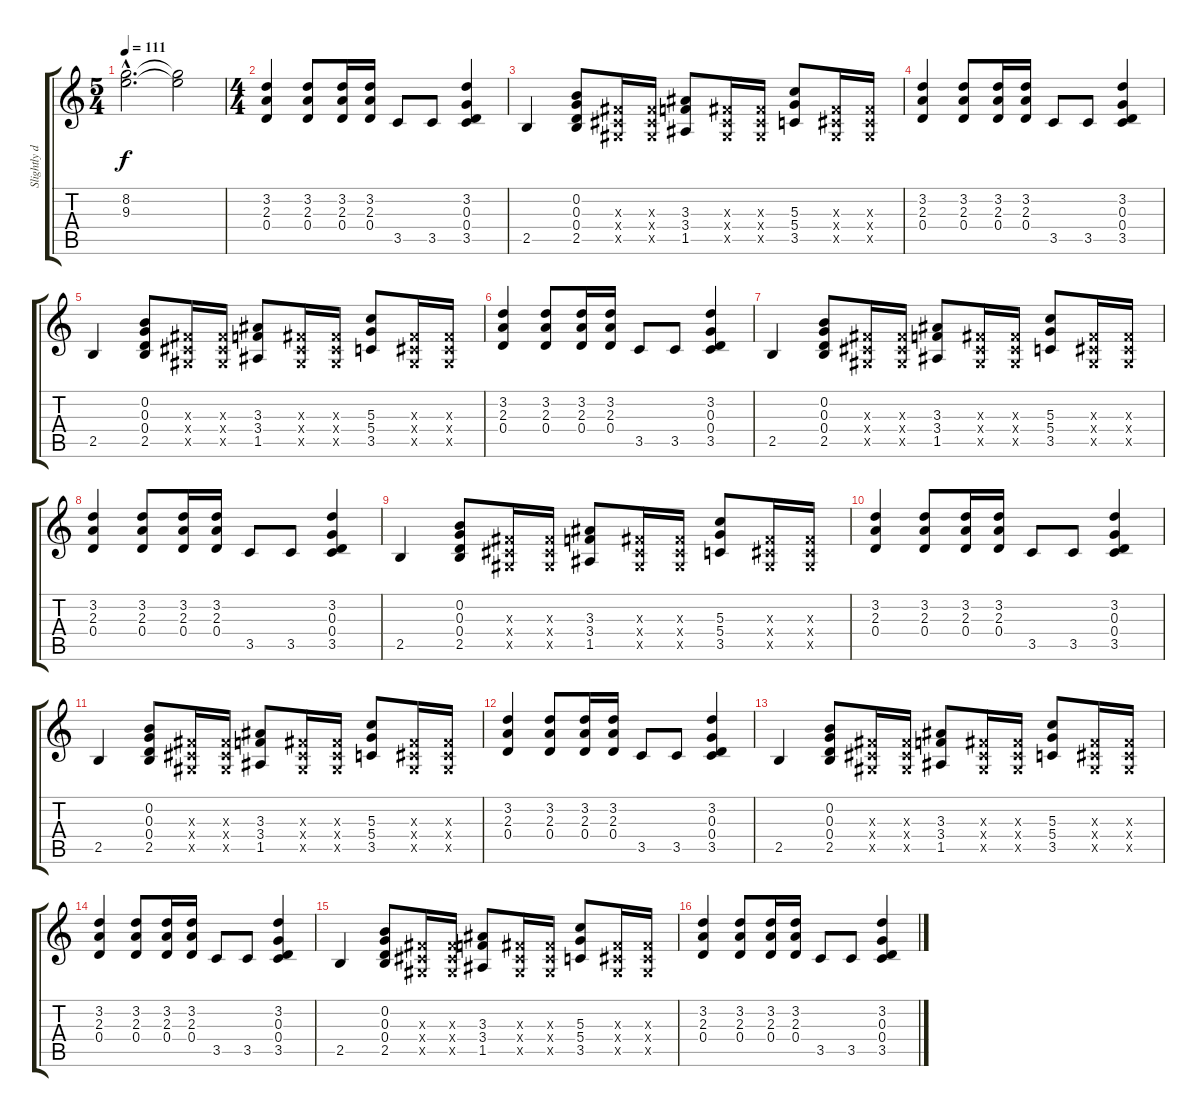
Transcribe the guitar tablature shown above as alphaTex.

\track ("Slightly distorted guitar" "Slightly d") {instrument electricguitarclean}
\staff {score tabs}
\tuning (E4 B3 G3 D3 A2 E2) {hide}
\ts (5 4)
\tempo 111
\clef g2
\ks c
(8.2{hac} 9.3{hac}).2{d dy f} (8.2{t} 9.3{t}).2 |
\ts (4 4)
(3.2 2.3 0.4).4 (3.2 2.3 0.4).8 (3.2 2.3 0.4).16 (3.2 2.3 0.4).16 3.5.8 3.5.8 (3.2 0.3 0.4 3.5).4 |
2.5.4 (0.2 0.3 0.4 2.5).8 (-1.3{x} -1.4{x} -1.5{x}).16 (-1.3{x} -1.4{x} -1.5{x}).16 (3.3 3.4 1.5).8 (-1.3{x} -1.4{x} -1.5{x}).16 (-1.3{x} -1.4{x} -1.5{x}).16 (5.3 5.4 3.5).8 (-1.3{x} -1.4{x} -1.5{x}).16 (-1.3{x} -1.4{x} -1.5{x}).16 |
(3.2 2.3 0.4).4 (3.2 2.3 0.4).8 (3.2 2.3 0.4).16 (3.2 2.3 0.4).16 3.5.8 3.5.8 (3.2 0.3 0.4 3.5).4 |
2.5.4 (0.2 0.3 0.4 2.5).8 (-1.3{x} -1.4{x} -1.5{x}).16 (-1.3{x} -1.4{x} -1.5{x}).16 (3.3 3.4 1.5).8 (-1.3{x} -1.4{x} -1.5{x}).16 (-1.3{x} -1.4{x} -1.5{x}).16 (5.3 5.4 3.5).8 (-1.3{x} -1.4{x} -1.5{x}).16 (-1.3{x} -1.4{x} -1.5{x}).16 |
(3.2 2.3 0.4).4 (3.2 2.3 0.4).8 (3.2 2.3 0.4).16 (3.2 2.3 0.4).16 3.5.8 3.5.8 (3.2 0.3 0.4 3.5).4 |
2.5.4 (0.2 0.3 0.4 2.5).8 (-1.3{x} -1.4{x} -1.5{x}).16 (-1.3{x} -1.4{x} -1.5{x}).16 (3.3 3.4 1.5).8 (-1.3{x} -1.4{x} -1.5{x}).16 (-1.3{x} -1.4{x} -1.5{x}).16 (5.3 5.4 3.5).8 (-1.3{x} -1.4{x} -1.5{x}).16 (-1.3{x} -1.4{x} -1.5{x}).16 |
(3.2 2.3 0.4).4 (3.2 2.3 0.4).8 (3.2 2.3 0.4).16 (3.2 2.3 0.4).16 3.5.8 3.5.8 (3.2 0.3 0.4 3.5).4 |
2.5.4 (0.2 0.3 0.4 2.5).8 (-1.3{x} -1.4{x} -1.5{x}).16 (-1.3{x} -1.4{x} -1.5{x}).16 (3.3 3.4 1.5).8 (-1.3{x} -1.4{x} -1.5{x}).16 (-1.3{x} -1.4{x} -1.5{x}).16 (5.3 5.4 3.5).8 (-1.3{x} -1.4{x} -1.5{x}).16 (-1.3{x} -1.4{x} -1.5{x}).16 |
(3.2 2.3 0.4).4 (3.2 2.3 0.4).8 (3.2 2.3 0.4).16 (3.2 2.3 0.4).16 3.5.8 3.5.8 (3.2 0.3 0.4 3.5).4 |
2.5.4 (0.2 0.3 0.4 2.5).8 (-1.3{x} -1.4{x} -1.5{x}).16 (-1.3{x} -1.4{x} -1.5{x}).16 (3.3 3.4 1.5).8 (-1.3{x} -1.4{x} -1.5{x}).16 (-1.3{x} -1.4{x} -1.5{x}).16 (5.3 5.4 3.5).8 (-1.3{x} -1.4{x} -1.5{x}).16 (-1.3{x} -1.4{x} -1.5{x}).16 |
(3.2 2.3 0.4).4 (3.2 2.3 0.4).8 (3.2 2.3 0.4).16 (3.2 2.3 0.4).16 3.5.8 3.5.8 (3.2 0.3 0.4 3.5).4 |
2.5.4 (0.2 0.3 0.4 2.5).8 (-1.3{x} -1.4{x} -1.5{x}).16 (-1.3{x} -1.4{x} -1.5{x}).16 (3.3 3.4 1.5).8 (-1.3{x} -1.4{x} -1.5{x}).16 (-1.3{x} -1.4{x} -1.5{x}).16 (5.3 5.4 3.5).8 (-1.3{x} -1.4{x} -1.5{x}).16 (-1.3{x} -1.4{x} -1.5{x}).16 |
(3.2 2.3 0.4).4 (3.2 2.3 0.4).8 (3.2 2.3 0.4).16 (3.2 2.3 0.4).16 3.5.8 3.5.8 (3.2 0.3 0.4 3.5).4 |
2.5.4 (0.2 0.3 0.4 2.5).8 (-1.3{x} -1.4{x} -1.5{x}).16 (-1.3{x} -1.4{x} -1.5{x}).16 (3.3 3.4 1.5).8 (-1.3{x} -1.4{x} -1.5{x}).16 (-1.3{x} -1.4{x} -1.5{x}).16 (5.3 5.4 3.5).8 (-1.3{x} -1.4{x} -1.5{x}).16 (-1.3{x} -1.4{x} -1.5{x}).16 |
(3.2 2.3 0.4).4 (3.2 2.3 0.4).8 (3.2 2.3 0.4).16 (3.2 2.3 0.4).16 3.5.8 3.5.8 (3.2 0.3 0.4 3.5).4
